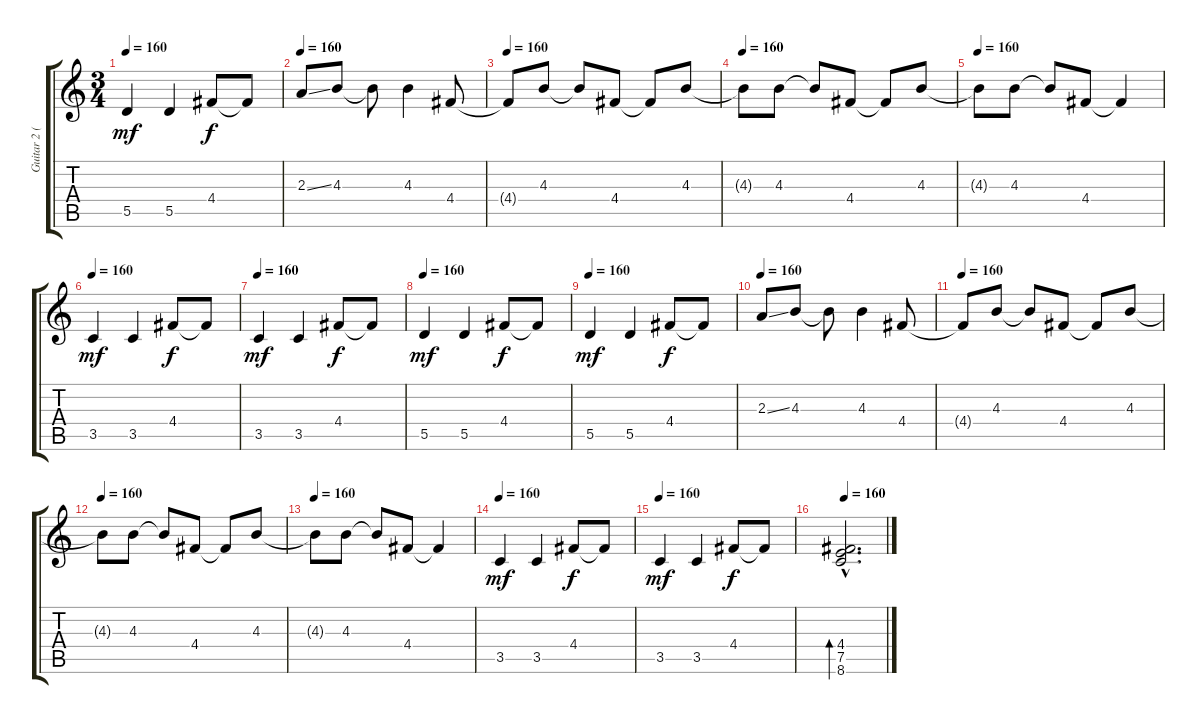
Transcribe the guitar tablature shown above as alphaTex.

\track ("Guitar 2 (Clean)" "Guitar 2 (") {instrument electricguitarclean}
\staff {score tabs}
\tuning (E4 B3 G3 D3 A2 E2) {hide}
\ts (3 4)
\tempo 160
\clef g2
\ks c
5.5.4{dy mf} 5.5.4 4.4.8{dy f} 4.4{t}.8 |
\tempo 160
2.3{ss}.8 4.3.8 4.3{t}.8 4.3.4 4.4.8 |
\tempo 160
4.4{t}.8 4.3.8 4.3{t}.8 4.4.8 4.4{t}.8 4.3.8 |
\tempo 160
4.3{t}.8 4.3.8 4.3{t}.8 4.4.8 4.4{t}.8 4.3.8 |
\tempo 160
4.3{t}.8 4.3.8 4.3{t}.8 4.4.8 4.4{t}.4 |
\tempo 160
3.5.4{dy mf} 3.5.4 4.4.8{dy f} 4.4{t}.8 |
\tempo 160
3.5.4{dy mf} 3.5.4 4.4.8{dy f} 4.4{t}.8 |
\tempo 160
5.5.4{dy mf} 5.5.4 4.4.8{dy f} 4.4{t}.8 |
\tempo 160
5.5.4{dy mf} 5.5.4 4.4.8{dy f} 4.4{t}.8 |
\tempo 160
2.3{ss}.8 4.3.8 4.3{t}.8 4.3.4 4.4.8 |
\tempo 160
4.4{t}.8 4.3.8 4.3{t}.8 4.4.8 4.4{t}.8 4.3.8 |
\tempo 160
4.3{t}.8 4.3.8 4.3{t}.8 4.4.8 4.4{t}.8 4.3.8 |
\tempo 160
4.3{t}.8 4.3.8 4.3{t}.8 4.4.8 4.4{t}.4 |
\tempo 160
3.5.4{dy mf} 3.5.4 4.4.8{dy f} 4.4{t}.8 |
\tempo 160
3.5.4{dy mf} 3.5.4 4.4.8{dy f} 4.4{t}.8 |
\tempo 160
(4.4{hac} 7.5{hac} 8.6{hac}).2{d bd 480}
